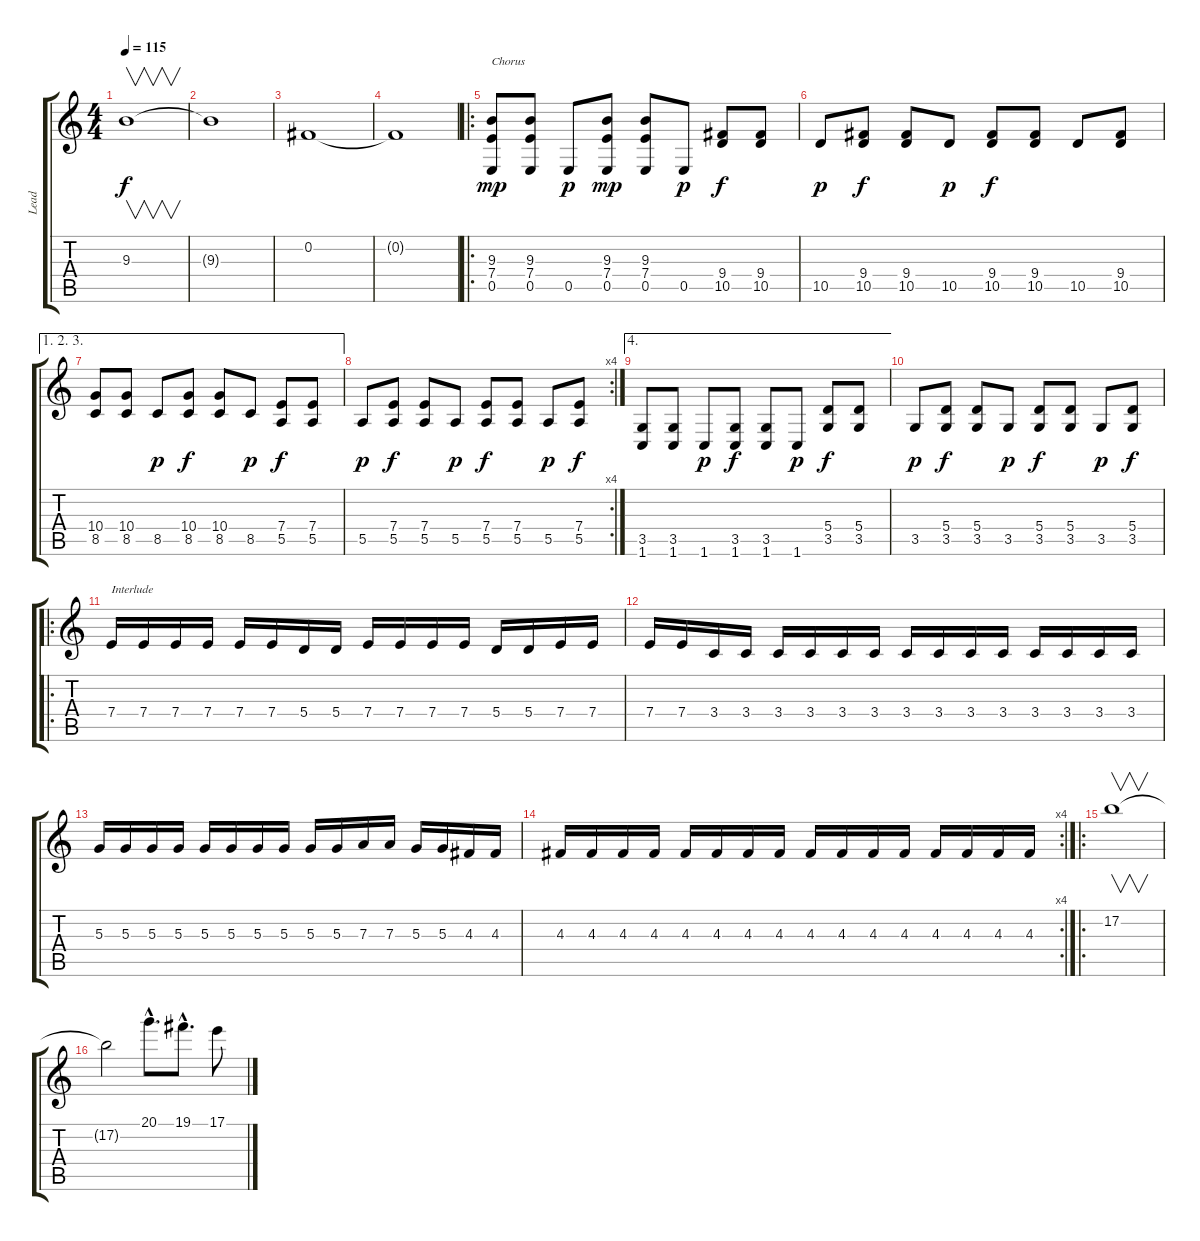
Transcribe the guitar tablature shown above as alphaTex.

\track ("Lead" "Lead") {instrument distortionguitar}
\staff {score tabs}
\tuning (B3 Gb3 D3 A2 E2 B1) {hide}
\ts (4 4)
\tempo 115
\clef g2
\ks c
9.3.1{v dy f} |
9.3{t}.1 |
0.2.1 |
0.2{t}.1 |
\ro
(9.3 7.4 0.5).8{txt "Chorus" dy mp} (9.3 7.4 0.5).8 0.5.8{dy p} (9.3 7.4 0.5).8{dy mp} (9.3 7.4 0.5).8 0.5.8{dy p} (9.4 10.5).8{dy f} (9.4 10.5).8 |
10.5.8{dy p} (9.4 10.5).8{dy f} (9.4 10.5).8 10.5.8{dy p} (9.4 10.5).8{dy f} (9.4 10.5).8 10.5.8 (9.4 10.5).8 |
\ae (1 2 3)
(10.4 8.5).8 (10.4 8.5).8 8.5.8{dy p} (10.4 8.5).8{dy f} (10.4 8.5).8 8.5.8{dy p} (7.4 5.5).8{dy f} (7.4 5.5).8 |
\rc 4
5.5.8{dy p} (7.4 5.5).8{dy f} (7.4 5.5).8 5.5.8{dy p} (7.4 5.5).8{dy f} (7.4 5.5).8 5.5.8{dy p} (7.4 5.5).8{dy f} |
\ae 4
(3.5 1.6).8 (3.5 1.6).8 1.6.8{dy p} (3.5 1.6).8{dy f} (3.5 1.6).8 1.6.8{dy p} (5.4 3.5).8{dy f} (5.4 3.5).8 |
3.5.8{dy p} (5.4 3.5).8{dy f} (5.4 3.5).8 3.5.8{dy p} (5.4 3.5).8{dy f} (5.4 3.5).8 3.5.8{dy p} (5.4 3.5).8{dy f} |
\ro
7.4.16{txt "Interlude"} 7.4.16 7.4.16 7.4.16 7.4.16 7.4.16 5.4.16 5.4.16 7.4.16 7.4.16 7.4.16 7.4.16 5.4.16 5.4.16 7.4.16 7.4.16 |
7.4.16 7.4.16 3.4.16 3.4.16 3.4.16 3.4.16 3.4.16 3.4.16 3.4.16 3.4.16 3.4.16 3.4.16 3.4.16 3.4.16 3.4.16 3.4.16 |
5.3.16 5.3.16 5.3.16 5.3.16 5.3.16 5.3.16 5.3.16 5.3.16 5.3.16 5.3.16 7.3.16 7.3.16 5.3.16 5.3.16 4.3.16 4.3.16 |
\rc 4
4.3.16 4.3.16 4.3.16 4.3.16 4.3.16 4.3.16 4.3.16 4.3.16 4.3.16 4.3.16 4.3.16 4.3.16 4.3.16 4.3.16 4.3.16 4.3.16 |
\ro
17.2.1{v} |
17.2{t}.2 20.1{hac}.8{d} 19.1{hac}.8{d} 17.1.8
